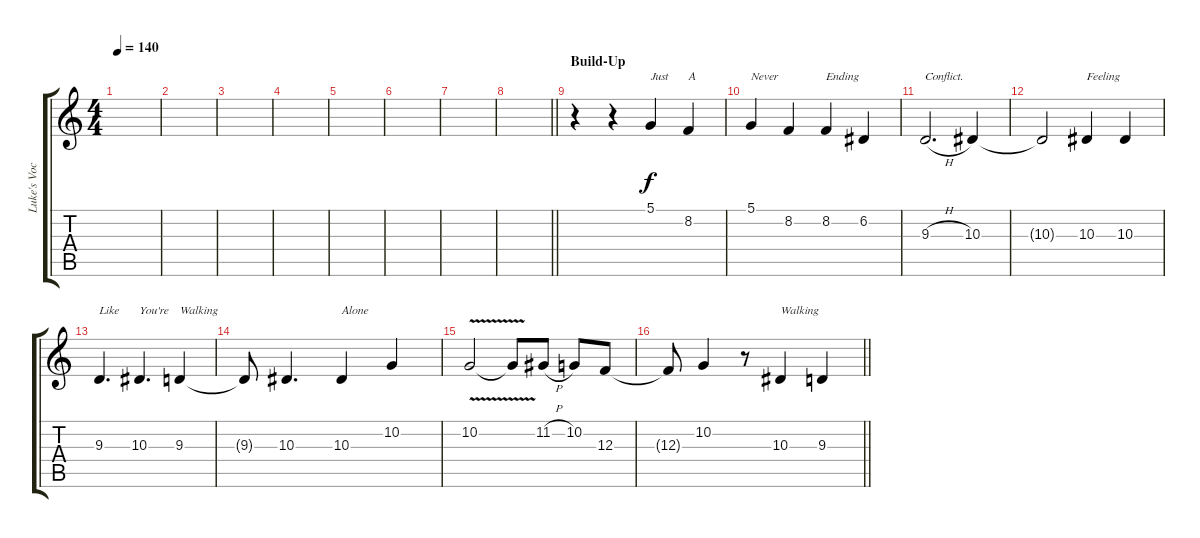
\track ("Luke's Vocals" "Luke's Voc") {instrument clarinet}
\staff {score tabs}
\tuning (D4 A3 F3 C3 G2 C2) {hide}
\ts (4 4)
\tempo 140
\clef g2
\ks c
|
|
|
|
|
|
|
\barLineRight lightlight
|
\section ("" "Build-Up")
r.4 r.4 5.1.4{txt "Just"} 8.2.4{txt "A"} |
5.1.4{txt "Never"} 8.2.4 8.2.4{txt "Ending"} 6.2.4 |
9.3{h}.2{d txt "Conflict."} 10.3.4 |
10.3{t}.2 10.3.4{txt "Feeling"} 10.3.4 |
9.3.4{d txt "Like"} 10.3.4{d txt "You're"} 9.3.4{txt "Walking"} |
9.3{t}.8 10.3.4{d} 10.3.4{txt "Alone"} 10.2.4 |
10.2{v}.2 10.2{t}.8 11.2{h}.8 10.2.8 12.3.8 |
\barLineRight lightlight
12.3{t}.8 10.2.4 r.8 10.3.4{txt "Walking"} 9.3.4
